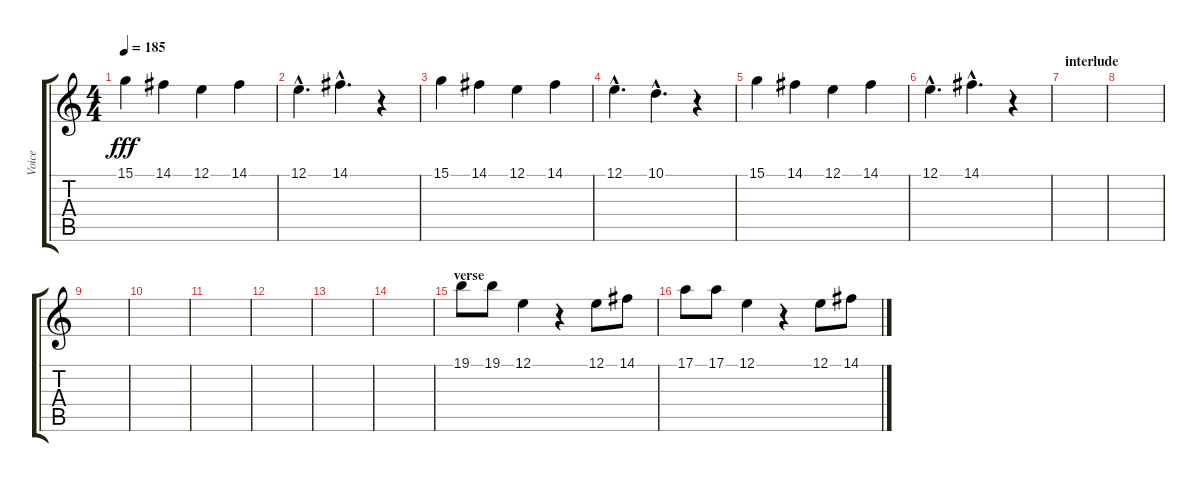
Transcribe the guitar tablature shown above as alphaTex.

\track ("Voice" "Voice") {instrument choiraahs}
\staff {score tabs}
\tuning (E4 B3 G3 D3 A2 E2) {hide}
\ts (4 4)
\tempo 185
\clef g2
\ks c
15.1.4{dy fff} 14.1.4 12.1.4 14.1.4 |
12.1{hac}.4{d} 14.1{hac}.4{d} r.4 |
15.1.4 14.1.4 12.1.4 14.1.4 |
12.1{hac}.4{d} 10.1{hac}.4{d} r.4 |
15.1.4 14.1.4 12.1.4 14.1.4 |
12.1{hac}.4{d} 14.1{hac}.4{d} r.4 |
\section ("" "interlude")
|
|
|
|
|
|
|
|
\section ("" "verse")
19.1.8 19.1.8 12.1.4 r.4 12.1.8 14.1.8 |
17.1.8 17.1.8 12.1.4 r.4 12.1.8 14.1.8
